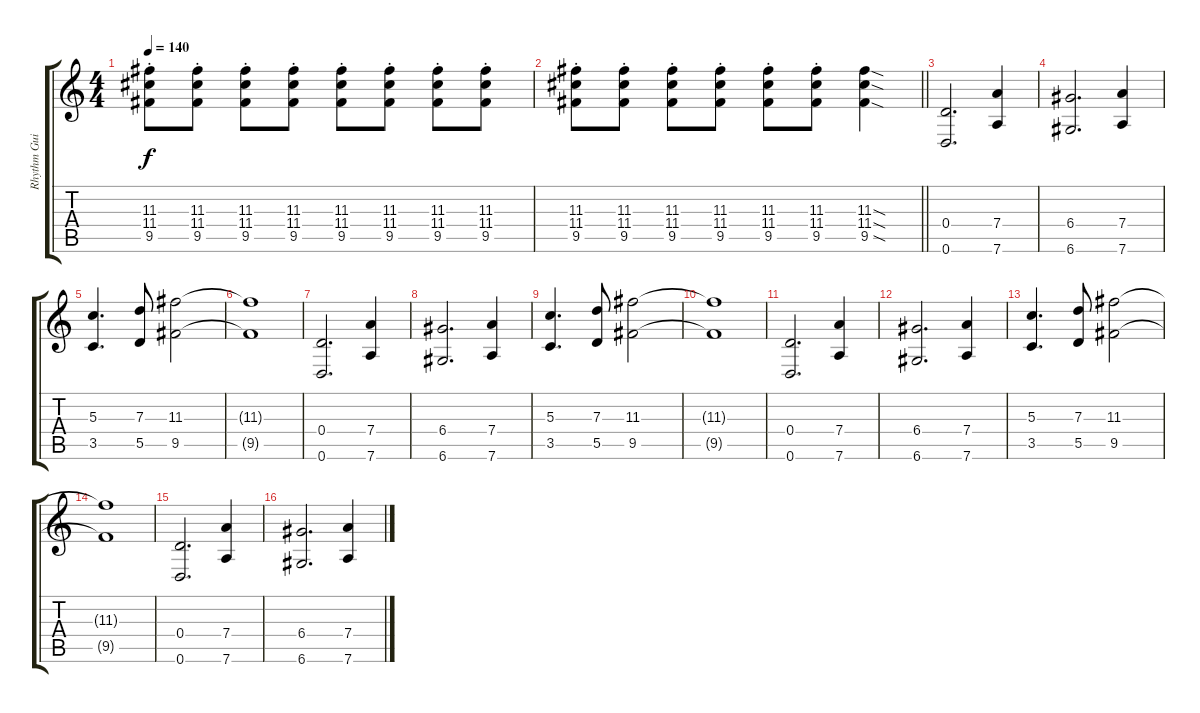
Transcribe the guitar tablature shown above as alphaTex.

\track ("Rhythm Guitar" "Rhythm Gui") {instrument distortionguitar}
\staff {score tabs}
\tuning (E4 B3 G3 D3 A2 D2) {hide}
\ts (4 4)
\tempo 140
\clef g2
\ks c
(11.3{st} 11.4{st} 9.5{st}).8{dy f} (11.3{st} 11.4{st} 9.5{st}).8 (11.3{st} 11.4{st} 9.5{st}).8 (11.3{st} 11.4{st} 9.5{st}).8 (11.3{st} 11.4{st} 9.5{st}).8 (11.3{st} 11.4{st} 9.5{st}).8 (11.3{st} 11.4{st} 9.5{st}).8 (11.3{st} 11.4{st} 9.5{st}).8 |
\barLineRight lightlight
(11.3{st} 11.4{st} 9.5{st}).8 (11.3{st} 11.4{st} 9.5{st}).8 (11.3{st} 11.4{st} 9.5{st}).8 (11.3{st} 11.4{st} 9.5{st}).8 (11.3{st} 11.4{st} 9.5{st}).8 (11.3{st} 11.4{st} 9.5{st}).8 (11.3{sod} 11.4{sod} 9.5{sod}).4 |
(0.4 0.6).2{d} (7.4 7.6).4 |
(6.4 6.6).2{d} (7.4 7.6).4 |
(5.3 3.5).4{d} (7.3 5.5).8 (11.3 9.5).2 |
(11.3{t} 9.5{t}).1 |
(0.4 0.6).2{d} (7.4 7.6).4 |
(6.4 6.6).2{d} (7.4 7.6).4 |
(5.3 3.5).4{d} (7.3 5.5).8 (11.3 9.5).2 |
(11.3{t} 9.5{t}).1 |
(0.4 0.6).2{d} (7.4 7.6).4 |
(6.4 6.6).2{d} (7.4 7.6).4 |
(5.3 3.5).4{d} (7.3 5.5).8 (11.3 9.5).2 |
(11.3{t} 9.5{t}).1 |
(0.4 0.6).2{d} (7.4 7.6).4 |
(6.4 6.6).2{d} (7.4 7.6).4
